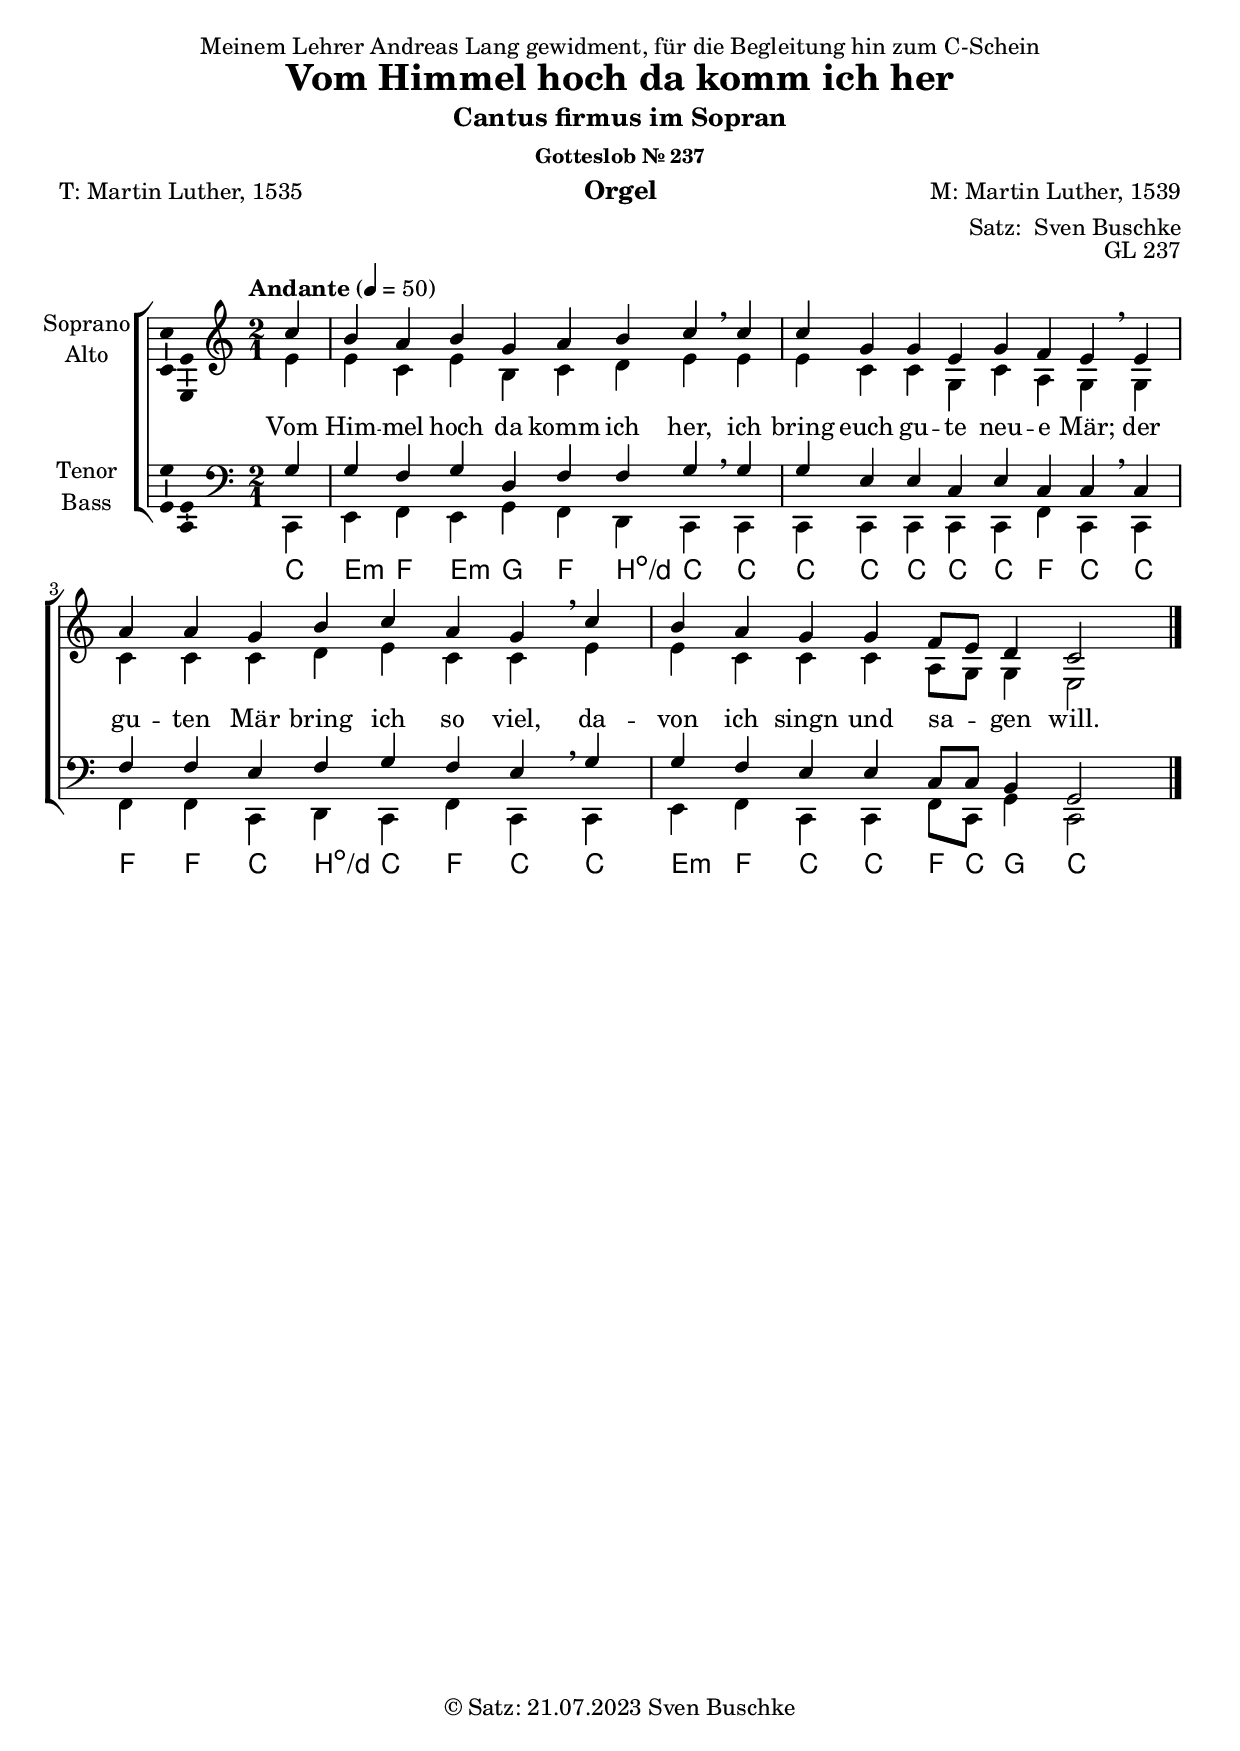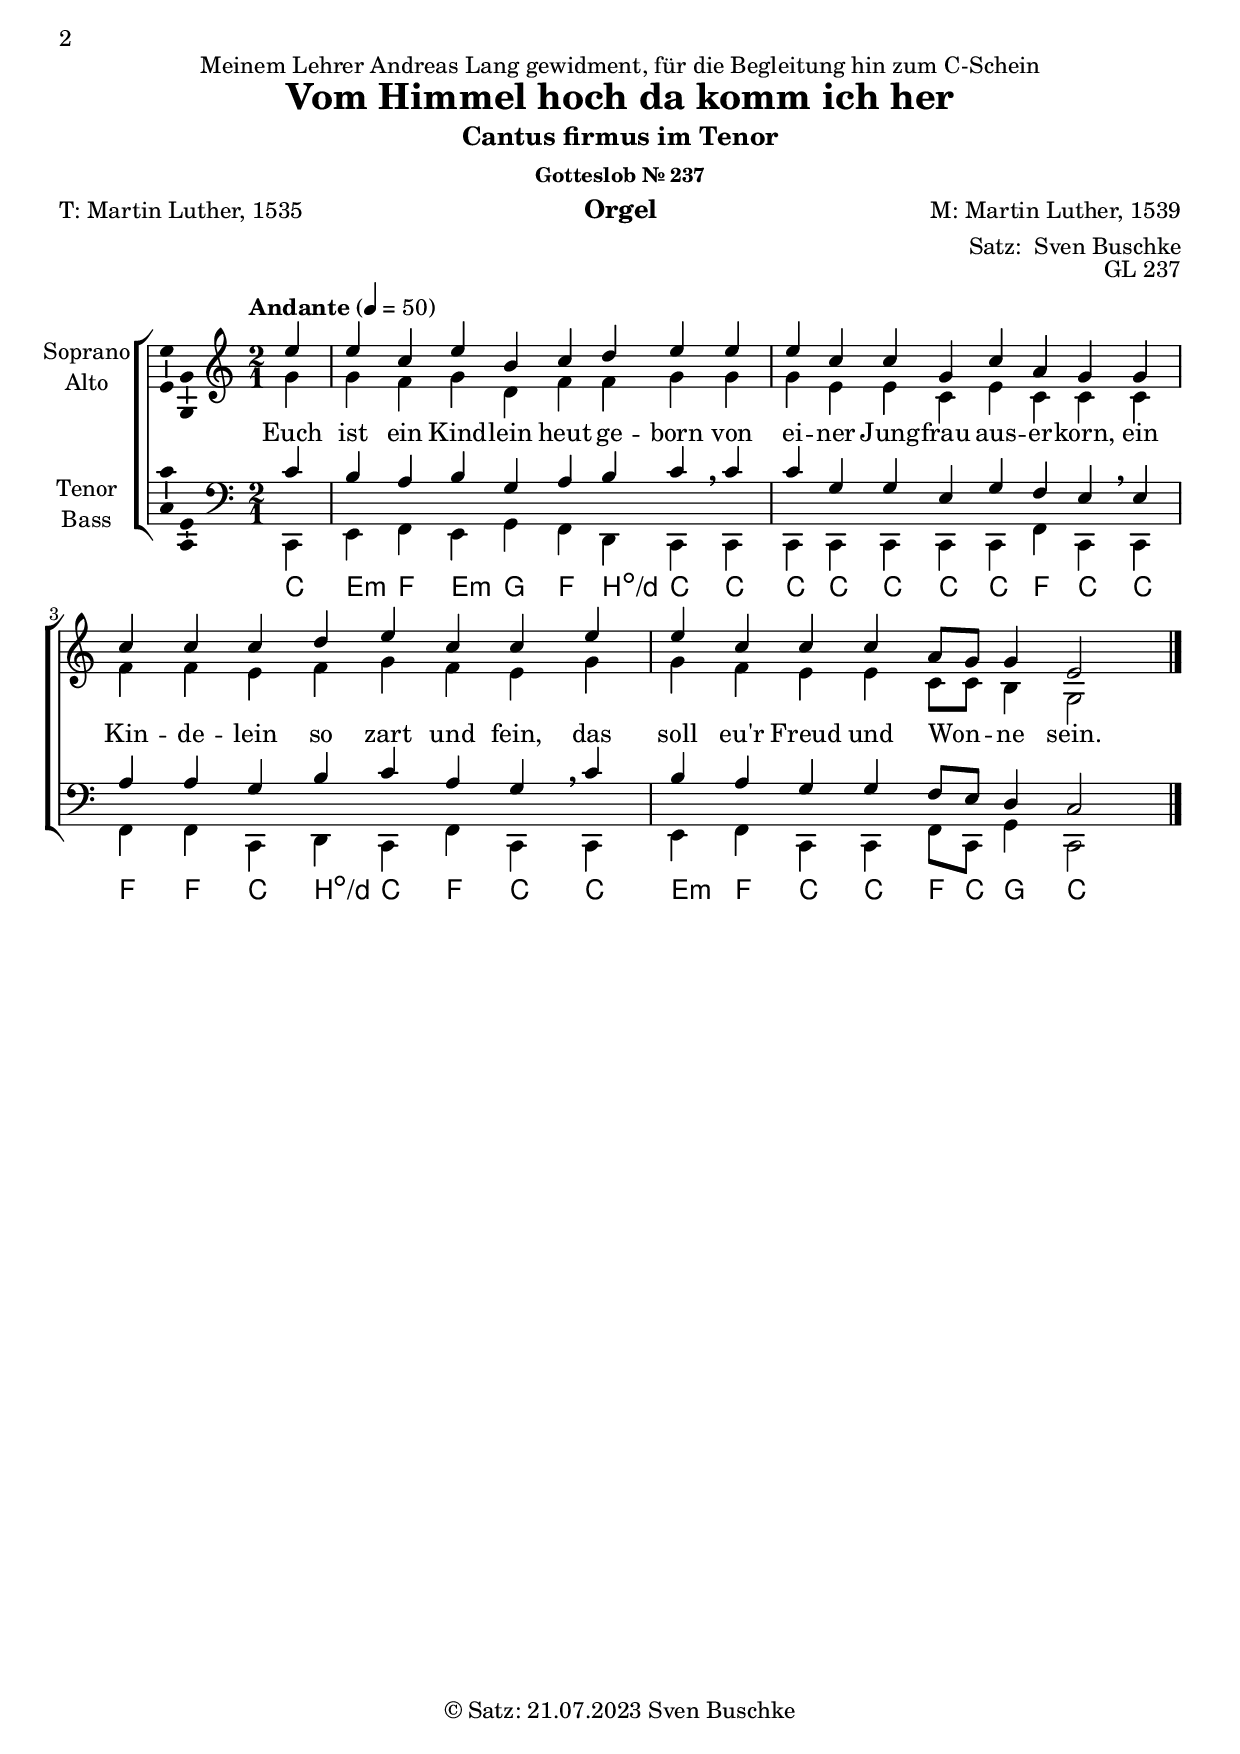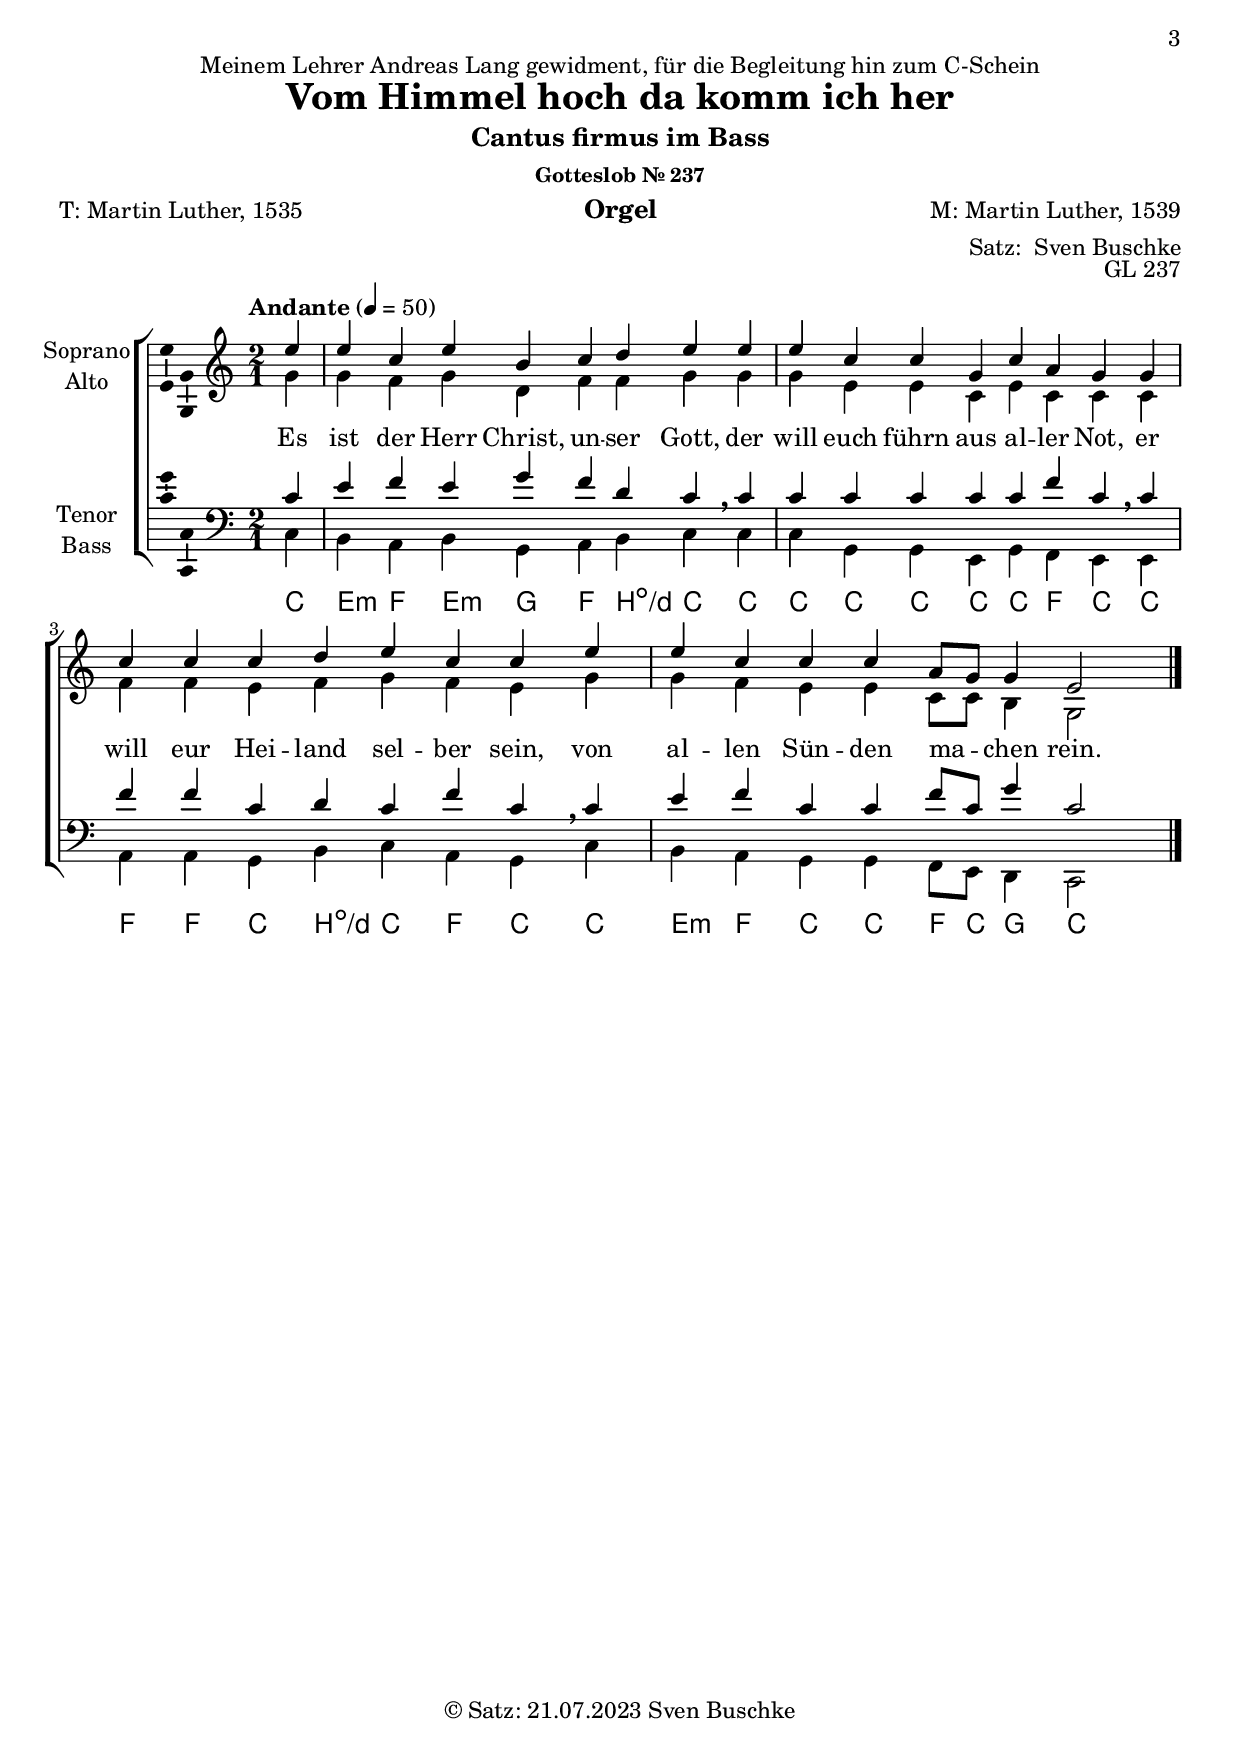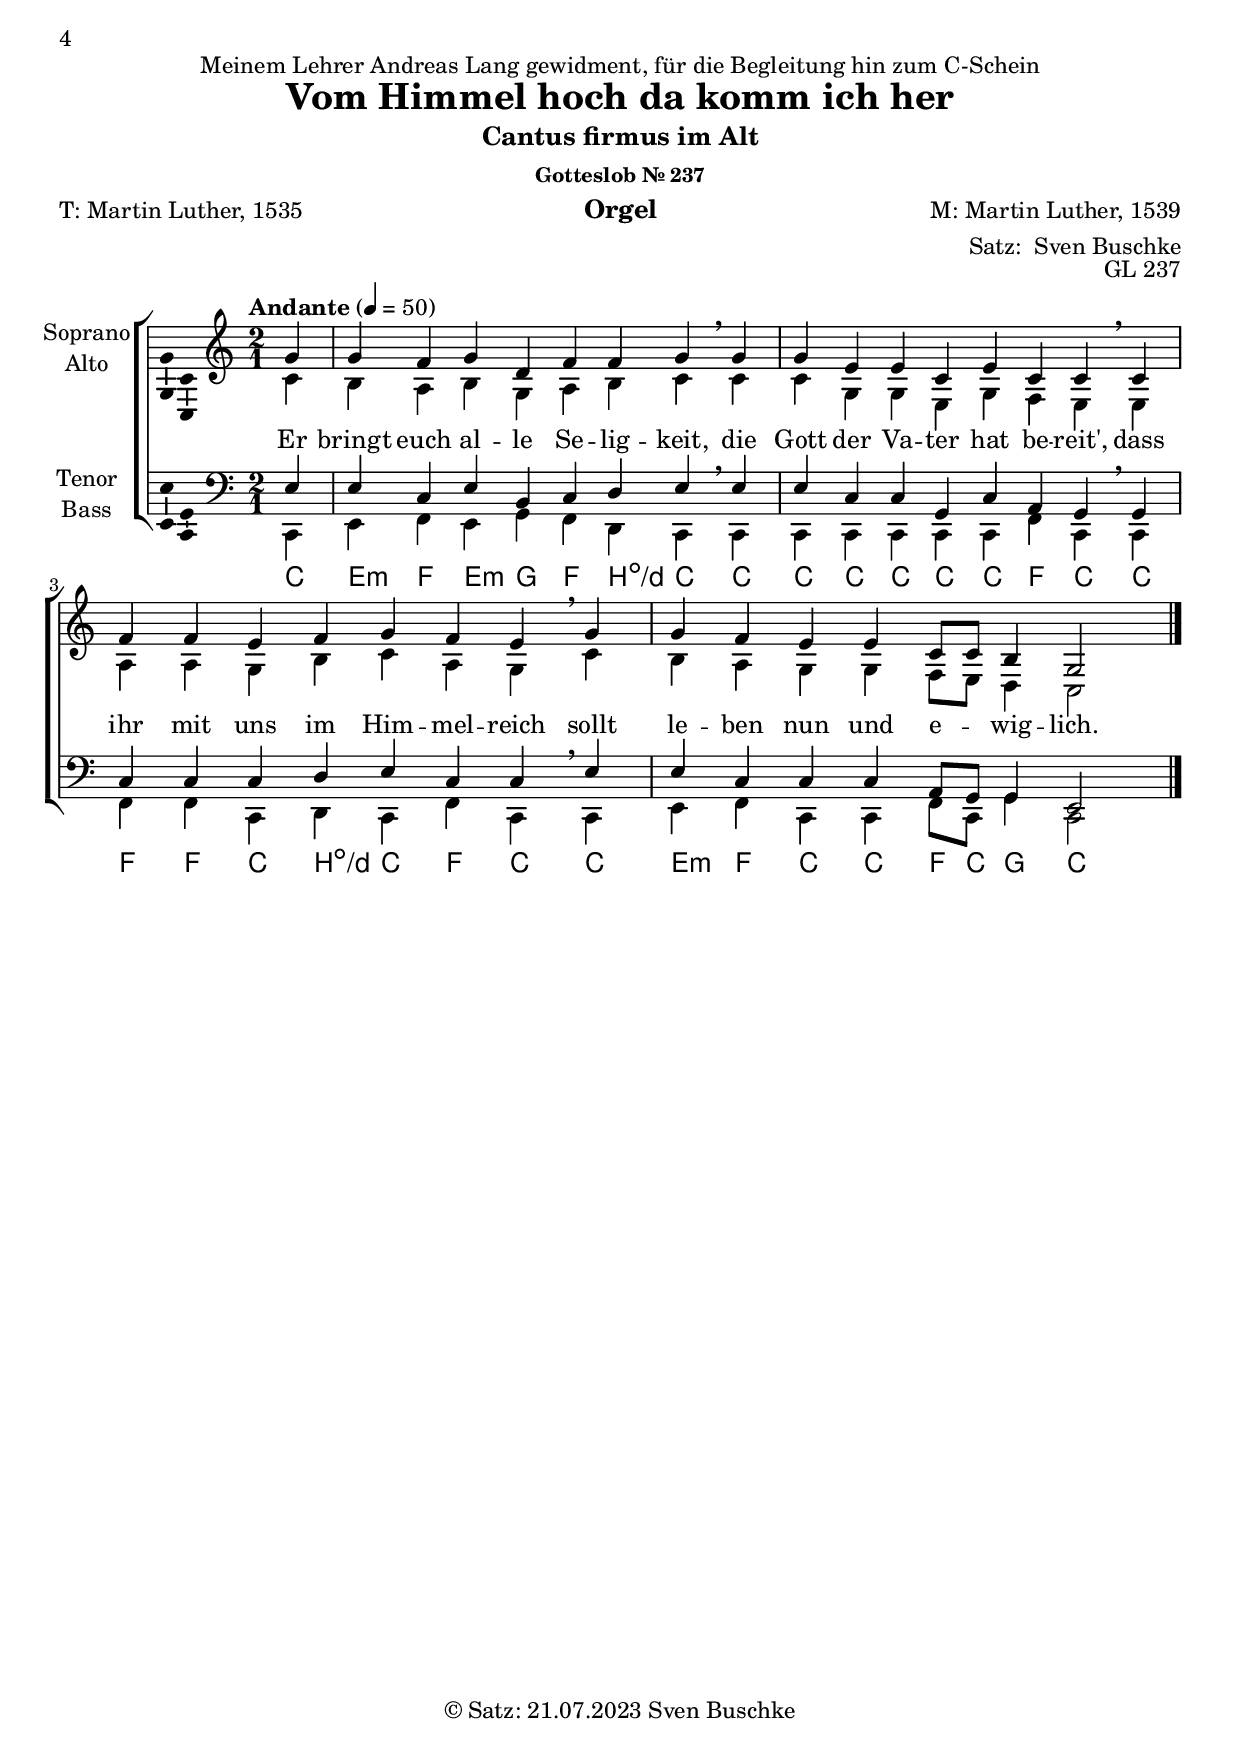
\version "2.24.1"
\language "english"

\include "predefined-guitar-fretboards.ly"
\header {
  dedication = "Meinem Lehrer Andreas Lang gewidment, für die Begleitung hin zum C-Schein"
  title = "Vom Himmel hoch da komm ich her"
  subsubtitle = "Gotteslob Nr. 237"
  instrument = "Orgel"
  composer = "M: Martin Luther, 1539"
  arranger = \markup { "Satz: " \with-url #"https://buschke.com" "Sven Buschke" }
  poet = "T: Martin Luther, 1535"
  meter = ""
  piece = ""
  opus = "GL 237"
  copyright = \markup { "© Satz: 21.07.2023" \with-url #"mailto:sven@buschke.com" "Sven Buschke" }
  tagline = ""
}

global = {
  \key c \major
  \time 2/1
  \tempo "Andante" 4=50
}

scoreASoprano = \relative c'' {
  \global
  % Music follows here.
  \partial 4
  c4
  b a b g a b c\breathe
  c c g g e g f e\breathe
  e a a g b c a g\breathe
  c b a g g f8 e d4 c2
  \bar "|."
}

scoreAAlto = \relative c' {
  \global
  % Music follows here.
  \partial 4
  e4
  e c e b c d e
  e e c c g c a g
  g c c c d e c c
  e e c c c a8 g g4 e2
}

scoreATenor = \relative c' {
  \global
  % Music follows here.
  \partial 4
  g4
  g f g d f f g
  g g e e c e c c
  c f f e f g f e
  g g f e e c8 c b4 g2
}

scoreABass = \relative c {
  \global
  % Music follows here.
  \partial 4
  c,4
  e f e g f d c\breathe
  c c c c c c f c\breathe
  c f f c d c f c\breathe
  c e f c c f8 c g'4 c,2
}

scoreAVerseA = \lyricmode {
  % Lyrics follow here.
  Vom Him -- mel hoch da komm ich her,
  ich bring euch gu -- te neu -- e Mär;
  der gu -- ten Mär bring ich so viel,
  da -- von ich singn und sa -- _ gen will.
}

scoreAVerseB = \lyricmode {
  % Lyrics follow here.

}

scoreAVerseC = \lyricmode {
  % Lyrics follow here.

}

scoreAChordNames = \chordmode {
  \global
  \germanChords
  % Chords follow here.
  \partial 4
  c4
  e:m f e:m g f b:dim/d c
  c c c c c c f c
  c f f c b:dim/d c f c
  c e:m f c c f8 c g4 c2
}

scoreAFigBass = \figuremode {
  \global
  % Figures follow here.
}

scoreAChoirPart = \new ChoirStaff <<
  \new Staff \with {
    midiInstrument = "choir aahs"
    instrumentName = \markup \center-column { "Soprano" "Alto" }
  } <<
    \new Voice = "soprano" \with {
      \consists "Ambitus_engraver"
    } { \voiceOne \scoreASoprano }
    \new Voice = "alto" \with {
      \consists "Ambitus_engraver"
      \override Ambitus #'X-offset = #2.0
    } { \voiceTwo \scoreAAlto }
  >>
  \new Lyrics \with {
    \override VerticalAxisGroup #'staff-affinity = #CENTER
  } \lyricsto "soprano" {<<\scoreAVerseA \new Lyrics {\set associatedVoice = "soprano" \scoreAVerseB}>> \scoreAVerseC}
  \new Staff \with {
    midiInstrument = "choir aahs"
    instrumentName = \markup \center-column { "Tenor" "Bass" }
  } <<
    \clef bass
    \new Voice = "tenor" \with {
      \consists "Ambitus_engraver"
    } { \voiceOne \scoreATenor }
    \new Voice = "bass" \with {
      \consists "Ambitus_engraver"
      \override Ambitus #'X-offset = #2.0
    } { \voiceTwo \scoreABass }
  >>
>>

scoreAChordsPart = <<
  \new ChordNames \scoreAChordNames
  %   \scoreAChordNames
  %   \new FretBoards \scoreAChordNames
>>

scoreABassFiguresPart = \new FiguredBass \with {
  useBassFigureExtenders = ##t
} \scoreAFigBass

\bookpart {
  \header {
    subtitle = "Cantus firmus im Sopran"
  }
  \score {
    <<
      \scoreAChoirPart
      \scoreAChordsPart
      \scoreABassFiguresPart
    >>
    \layout { }
    \midi {
      \tempo 4=100
    }
  }
}

scoreBSoprano = \relative c'' {
  \global
  % Music follows here.
  \partial 4
  e4
  e c e b c d e
  e e c c g c a g
  g c c c d e c c
  e e c c c a8 g g4 e2
}

scoreBAlto = \relative c' {
  \global
  % Music follows here.
  \partial 4
  g'4
  g f g d f f g
  g g e e c e c c
  c f f e f g f e
  g g f e e c8 c b4 g2
}

scoreBTenor = \relative c' {
  \global
  % Music follows here.
  \partial 4
  c4
  b a b g a b c\breathe
  c c g g e g f e\breathe
  e a a g b c a g\breathe
  c b a g g f8 e d4 c2
  \bar "|."
}

scoreBBass = \relative c {
  \global
  % Music follows here.
  \partial 4
  c,4
  e f e g f d c\breathe
  c c c c c c f c\breathe
  c f f c d c f c\breathe
  c e f c c f8 c g'4 c,2
}

scoreBVerseA = \lyricmode {
  % Lyrics follow here.
  Euch ist ein Kind -- lein heut ge -- born
  von ei -- ner Jung -- frau aus -- er -- korn,
  ein Kin -- de -- lein so zart und fein,
  das soll eu'r Freud und Won -- _ ne sein.
}

scoreBVerseB = \lyricmode {
  % Lyrics follow here.

}

scoreBVerseC = \lyricmode {
  % Lyrics follow here.

}

scoreBChordNames = \chordmode {
  \global
  \germanChords
  % Chords follow here.
  \partial 4
  c4
  e:m f e:m g f b:dim/d c
  c c c c c c f c
  c f f c b:dim/d c f c
  c e:m f c c f8 c g4 c2
}

scoreBFigBass = \figuremode {
  \global
  % Figures follow here.

}

scoreBChoirPart = \new ChoirStaff <<
  \new Staff \with {
    midiInstrument = "choir aahs"
    instrumentName = \markup \center-column { "Soprano" "Alto" }
  } <<
    \new Voice = "soprano" \with {
      \consists "Ambitus_engraver"
    } { \voiceOne \scoreBSoprano }
    \new Voice = "alto" \with {
      \consists "Ambitus_engraver"
      \override Ambitus #'X-offset = #2.0
    } { \voiceTwo \scoreBAlto }
  >>
  \new Lyrics \with {
    \override VerticalAxisGroup #'staff-affinity = #CENTER
  } \lyricsto "soprano" {<<\scoreBVerseA \new Lyrics {\set associatedVoice = "soprano" \scoreBVerseB}>> \scoreBVerseC}
  \new Staff \with {
    midiInstrument = "choir aahs"
    instrumentName = \markup \center-column { "Tenor" "Bass" }
  } <<
    \clef bass
    \new Voice = "tenor" \with {
      \consists "Ambitus_engraver"
    } { \voiceOne \scoreBTenor }
    \new Voice = "bass" \with {
      \consists "Ambitus_engraver"
      \override Ambitus #'X-offset = #2.0
    } { \voiceTwo \scoreBBass }
  >>
>>

scoreBChordsPart = <<
  \new ChordNames \scoreBChordNames
  %   \scoreBChordNames
  %   \new FretBoards \scoreBChordNames
>>

scoreBBassFiguresPart = \new FiguredBass \with {
  useBassFigureExtenders = ##t
} \scoreBFigBass

\bookpart {
  \header {
    subtitle = "Cantus firmus im Tenor"
  }
  \score {
    <<
      \scoreBChoirPart
      \scoreBChordsPart
      \scoreBBassFiguresPart
    >>
    \layout { }
    \midi {
      \tempo 4=100
    }
  }
}

scoreCSoprano = \relative c'' {
  \global
  % Music follows here.
  \partial 4
  e4
  e c e b c d e
  e e c c g c a g
  g c c c d e c c
  e e c c c a8 g g4 e2
}

scoreCAlto = \relative c' {
  \global
  % Music follows here.
  \partial 4
  g'4
  g f g d f f g
  g g e e c e c c
  c f f e f g f e
  g g f e e c8 c b4 g2
}

scoreCTenor = \relative c' {
  \global
  % Music follows here.
  \partial 4
  c4
  e f e g f d c\breathe
  c c c c c c f c\breathe
  c f f c d c f c\breathe
  c e f c c f8 c g'4 c,2
}

scoreCBass = \relative c {
  \global
  % Music follows here.
  \partial 4
  c4
  b a b g a b c\breathe
  c c g g e g f e\breathe
  e a a g b c a g\breathe
  c b a g g f8 e d4 c2
  \bar "|."
}

scoreCVerseA = \lyricmode {
  % Lyrics follow here.
  Es ist der Herr Christ, un -- ser Gott,
  der will euch führn aus al -- ler Not,
  er will eur Hei -- land sel -- ber sein,
  von al -- len Sün -- den ma -- _ chen rein.
}

scoreCVerseB = \lyricmode {
  % Lyrics follow here.

}

scoreCVerseC = \lyricmode {
  % Lyrics follow here.

}

scoreCChordNames = \chordmode {
  \global
  \germanChords
  % Chords follow here.
  \partial 4
  c4
  e:m f e:m g f b:dim/d c
  c c c c c c f c
  c f f c b:dim/d c f c
  c e:m f c c f8 c g4 c2
}

scoreCFigBass = \figuremode {
  \global
  % Figures follow here.

}

scoreCChoirPart = \new ChoirStaff <<
  \new Staff \with {
    midiInstrument = "choir aahs"
    instrumentName = \markup \center-column { "Soprano" "Alto" }
  } <<
    \new Voice = "soprano" \with {
      \consists "Ambitus_engraver"
    } { \voiceOne \scoreCSoprano }
    \new Voice = "alto" \with {
      \consists "Ambitus_engraver"
      \override Ambitus #'X-offset = #2.0
    } { \voiceTwo \scoreCAlto }
  >>
  \new Lyrics \with {
    \override VerticalAxisGroup #'staff-affinity = #CENTER
  } \lyricsto "soprano" {<<\scoreCVerseA \new Lyrics {\set associatedVoice = "soprano" \scoreCVerseB}>> \scoreCVerseC}
  \new Staff \with {
    midiInstrument = "choir aahs"
    instrumentName = \markup \center-column { "Tenor" "Bass" }
  } <<
    \clef bass
    \new Voice = "tenor" \with {
      \consists "Ambitus_engraver"
    } { \voiceOne \scoreCTenor }
    \new Voice = "bass" \with {
      \consists "Ambitus_engraver"
      \override Ambitus #'X-offset = #2.0
    } { \voiceTwo \scoreCBass }
  >>
>>

scoreCChordsPart = <<
  \new ChordNames \scoreCChordNames
  %   \scoreCChordNames
  %   \new FretBoards \scoreCChordNames
>>

scoreCBassFiguresPart = \new FiguredBass \with {
  useBassFigureExtenders = ##t
} \scoreCFigBass

\bookpart {
  \header {
    subtitle = "Cantus firmus im Bass"
  }
  \score {
    <<
      \scoreCChoirPart
      \scoreCChordsPart
      \scoreCBassFiguresPart
    >>
    \layout { }
    \midi {
      \tempo 4=100
    }
  }
}

scoreDSoprano = \relative c'' {
  \global
  % Music follows here.
  \partial 4
  g4
  g f g d f f g
  g g e e c e c c
  c f f e f g f e
  g g f e e c8 c b4 g2
}

scoreDAlto = \relative c' {
  \global
  % Music follows here.
  \partial 4
  c4
  b a b g a b c\breathe
  c c g g e g f e\breathe
  e a a g b c a g\breathe
  c b a g g f8 e d4 c2
  \bar "|."
}

scoreDTenor = \relative c' {
  \global
  % Music follows here.
  \partial 4
  e,4
  e c e b c d e
  e e c c g c a g
  g c c c d e c c
  e e c c c a8 g g4 e2
}

scoreDBass = \relative c {
  \global
  % Music follows here.
  \partial 4
  c,4
  e f e g f d c\breathe
  c c c c c c f c\breathe
  c f f c d c f c\breathe
  c e f c c f8 c g'4 c,2
}

scoreDVerseA = \lyricmode {
  % Lyrics follow here.
  Er bringt euch al -- le Se -- lig -- keit,
  die Gott der Va -- ter hat be -- reit',
  dass ihr mit uns im Him -- mel -- reich
  sollt le -- ben nun und e -- _ wig -- lich.
}

scoreDVerseB = \lyricmode {
  % Lyrics follow here.

}

scoreDVerseC = \lyricmode {
  % Lyrics follow here.

}

scoreDChordNames = \chordmode {
  \global
  \germanChords
  % Chords follow here.
  \partial 4
  c4
  e:m f e:m g f b:dim/d c
  c c c c c c f c
  c f f c b:dim/d c f c
  c e:m f c c f8 c g4 c2
}

scoreDFigBass = \figuremode {
  \global
  % Figures follow here.

}

scoreDChoirPart = \new ChoirStaff <<
  \new Staff \with {
    midiInstrument = "choir aahs"
    instrumentName = \markup \center-column { "Soprano" "Alto" }
  } <<
    \new Voice = "soprano" \with {
      \consists "Ambitus_engraver"
    } { \voiceOne \scoreDSoprano }
    \new Voice = "alto" \with {
      \consists "Ambitus_engraver"
      \override Ambitus #'X-offset = #2.0
    } { \voiceTwo \scoreDAlto }
  >>
  \new Lyrics \with {
    \override VerticalAxisGroup #'staff-affinity = #CENTER
  } \lyricsto "soprano" {<<\scoreDVerseA \new Lyrics {\set associatedVoice = "soprano" \scoreDVerseB}>> \scoreDVerseC}
  \new Staff \with {
    midiInstrument = "choir aahs"
    instrumentName = \markup \center-column { "Tenor" "Bass" }
  } <<
    \clef bass
    \new Voice = "tenor" \with {
      \consists "Ambitus_engraver"
    } { \voiceOne \scoreDTenor }
    \new Voice = "bass" \with {
      \consists "Ambitus_engraver"
      \override Ambitus #'X-offset = #2.0
    } { \voiceTwo \scoreDBass }
  >>
>>

scoreDChordsPart = <<
  \new ChordNames \scoreDChordNames
  %   \scoreDChordNames
  %   \new FretBoards \scoreDChordNames
>>

scoreDBassFiguresPart = \new FiguredBass \with {
  useBassFigureExtenders = ##t
} \scoreDFigBass

\bookpart {
  \header {
    subtitle = "Cantus firmus im Alt"
  }
  \score {
    <<
      \scoreDChoirPart
      \scoreDChordsPart
      \scoreDBassFiguresPart
    >>
    \layout { }
    \midi {
      \tempo 4=100
    }
  }
}